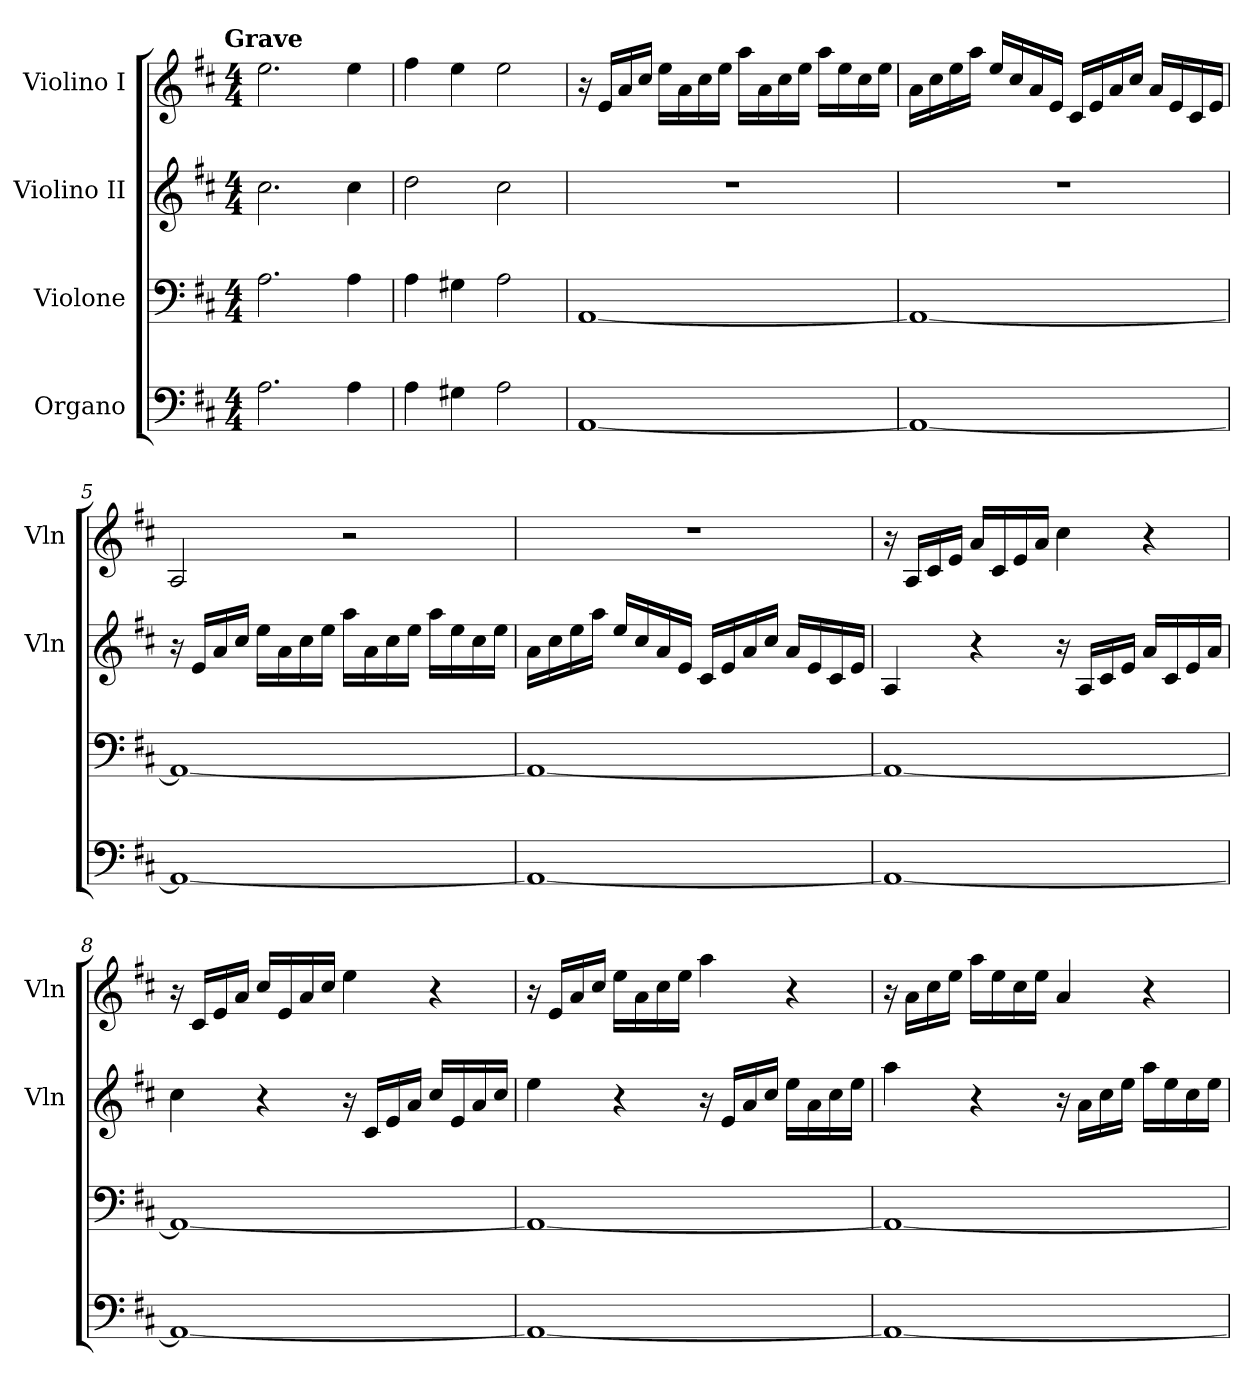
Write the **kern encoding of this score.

**kern	**kern	**kern	**kern
*part4	*part3	*part2	*part1
*staff4	*staff3	*staff2	*staff1
*I"Organo	*I"Violone	*I"Violino II	*I"Violino I
*	*	*I'Vln	*I'Vln
*clefF4	*clefF4	*clefG2	*clefG2
*k[f#c#]	*k[f#c#]	*k[f#c#]	*k[f#c#]
*D:	*D:	*D:	*D:
!!LO:TX:omd:t=Grave
*M4/4	*M4/4	*M4/4	*M4/4
*MM40	*MM40	*MM40	*MM40
=1	=1	=1	=1
2.A	2.A	2.cc#	2.ee
4A	4A	4cc#	4ee
=2	=2	=2	=2
4A	4A	2dd	4ff#
4G#X	4G#X	.	4ee
2A	2A	2cc#	2ee
=3	=3	=3	=3
[1AA	[1AA	1r	16r
.	.	.	16eLL
.	.	.	16a
.	.	.	16cc#JJ
.	.	.	16eeLL
.	.	.	16a
.	.	.	16cc#
.	.	.	16eeJJ
.	.	.	16aaLL
.	.	.	16a
.	.	.	16cc#
.	.	.	16eeJJ
.	.	.	16aaLL
.	.	.	16ee
.	.	.	16cc#
.	.	.	16eeJJ
=4	=4	=4	=4
1AA_	1AA_	1r	16aLL
.	.	.	16cc#
.	.	.	16ee
.	.	.	16aaJJ
.	.	.	16eeLL
.	.	.	16cc#
.	.	.	16a
.	.	.	16eJJ
.	.	.	16c#LL
.	.	.	16e
.	.	.	16a
.	.	.	16cc#JJ
.	.	.	16aLL
.	.	.	16e
.	.	.	16c#
.	.	.	16eJJ
=5	=5	=5	=5
1AA_	1AA_	16r	2A
.	.	16eLL	.
.	.	16a	.
.	.	16cc#JJ	.
.	.	16eeLL	.
.	.	16a	.
.	.	16cc#	.
.	.	16eeJJ	.
.	.	16aaLL	2r
.	.	16a	.
.	.	16cc#	.
.	.	16eeJJ	.
.	.	16aaLL	.
.	.	16ee	.
.	.	16cc#	.
.	.	16eeJJ	.
=6	=6	=6	=6
1AA_	1AA_	16aLL	1r
.	.	16cc#	.
.	.	16ee	.
.	.	16aaJJ	.
.	.	16eeLL	.
.	.	16cc#	.
.	.	16a	.
.	.	16eJJ	.
.	.	16c#LL	.
.	.	16e	.
.	.	16a	.
.	.	16cc#JJ	.
.	.	16aLL	.
.	.	16e	.
.	.	16c#	.
.	.	16eJJ	.
=7	=7	=7	=7
1AA_	1AA_	4A	16r
.	.	.	16ALL
.	.	.	16c#
.	.	.	16eJJ
.	.	4r	16aLL
.	.	.	16c#
.	.	.	16e
.	.	.	16aJJ
.	.	16r	4cc#
.	.	16ALL	.
.	.	16c#	.
.	.	16eJJ	.
.	.	16aLL	4r
.	.	16c#	.
.	.	16e	.
.	.	16aJJ	.
=8	=8	=8	=8
1AA_	1AA_	4cc#	16r
.	.	.	16c#LL
.	.	.	16e
.	.	.	16aJJ
.	.	4r	16cc#LL
.	.	.	16e
.	.	.	16a
.	.	.	16cc#JJ
.	.	16r	4ee
.	.	16c#LL	.
.	.	16e	.
.	.	16aJJ	.
.	.	16cc#LL	4r
.	.	16e	.
.	.	16a	.
.	.	16cc#JJ	.
=9	=9	=9	=9
1AA_	1AA_	4ee	16r
.	.	.	16eLL
.	.	.	16a
.	.	.	16cc#JJ
.	.	4r	16eeLL
.	.	.	16a
.	.	.	16cc#
.	.	.	16eeJJ
.	.	16r	4aa
.	.	16eLL	.
.	.	16a	.
.	.	16cc#JJ	.
.	.	16eeLL	4r
.	.	16a	.
.	.	16cc#	.
.	.	16eeJJ	.
=10	=10	=10	=10
1AA_	1AA_	4aa	16r
.	.	.	16aLL
.	.	.	16cc#
.	.	.	16eeJJ
.	.	4r	16aaLL
.	.	.	16ee
.	.	.	16cc#
.	.	.	16eeJJ
.	.	16r	4a
.	.	16aLL	.
.	.	16cc#	.
.	.	16eeJJ	.
.	.	16aaLL	4r
.	.	16ee	.
.	.	16cc#	.
.	.	16eeJJ	.
=	=	=	=
*-	*-	*-	*-
